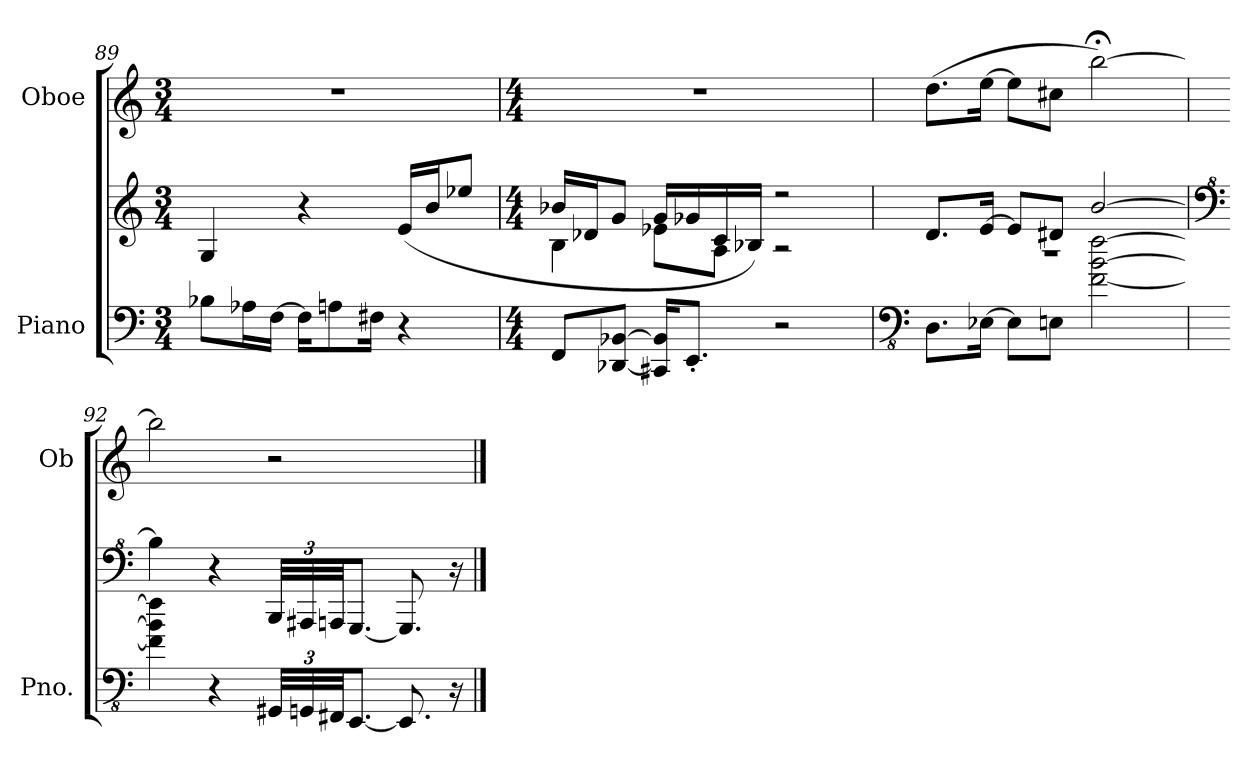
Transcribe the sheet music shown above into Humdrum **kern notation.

**kern	**kern	**kern
*part2	*part2	*part1
*staff3	*staff2	*staff1
*I"Piano	*	*I"Oboe
*I'Pno.	*	*I'Ob
*clefF4	*clefG2	*clefG2
*k[]	*k[]	*k[]
*M3/4	*M3/4	*M3/4
=89	=89	=89
8B-X\L	4G/	2.r
16A-X\L	.	.
[16F\JJ	.	.
16F\KL]	4r	.
8An\	.	.
16F#X\Jk	.	.
4r	(>16e/LL	.
.	16b/J	.
.	8ee-X/J	.
=90	=90	=90
*M4/4	*M4/4	*M4/4
*	*^	*
8FF/L	16b-X/LL	4B\	1r
.	16d-X/J	.	.
[8DD-X/ [8BB-X/J	8g/J	.	.
16CC#X/] 16BB-/]KL	16g/LL	8e-X\L	.
8.EE'/J	16g-X/	.	.
.	16c/	8A\J	.
.	16B-X/JJ)	.	.
2r	2r	2r	.
!!LO:LB:g=z
=91	=91	=91	=91
*clefFv4	*	*	*
8.DD\L	8.d/L	1r	(>8.dd\L
[16EE-X\Jk	[16e/Jk	.	[16ee\Jk
8EE-\L]	8e/L]	.	8ee\L]
8EEn\J	8d#X/J	.	8cc#X\J
[2F\ [2B\ [2f\	[2b/	.	[2bb;<\)
*	*v	*v	*
=92	=92	=92
*	*clefF^4	*
4F\] 4B\] 4f\]	4b\]	2bb\]
4r	4r	.
*Xbrackettup	*Xbrackettup	*
48GGG#X/LLL	48BB/LLL	2r
48GGGn/	48AA#X/	.
48FFF#X/JJ	48AAn/JJ	.
[8.EEE/J	[8.GG/J	.
8.EEE/]	8.GG/]	.
16r	16r	.
==	==	==
*-	*-	*-
